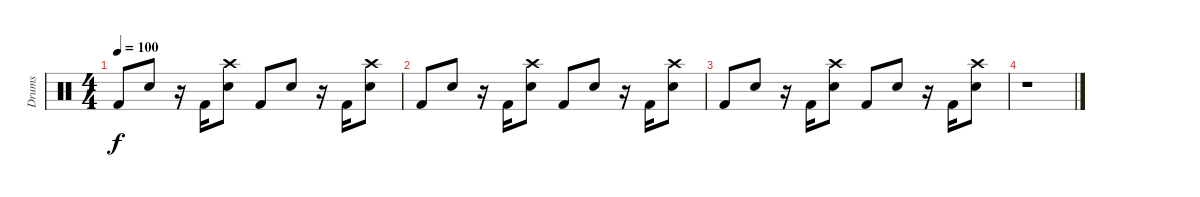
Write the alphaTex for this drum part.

\track ("Drums" "Drums") {instrument percussion}
\staff {score}
\articulation defaults
\ts (4 4)
\tempo 100
\clef neutral
\ks c "Kick (hit) 2".8{dy f} "Snare (hit) 2".8
r.16 "Kick (hit) 2".16 ("Crash high (hit)" "Snare (hit) 2").8 "Kick (hit) 2".8 "Snare (hit) 2".8 r.16 "Kick (hit) 2".16 ("Crash high (hit)" "Snare (hit) 2").8 |
"Kick (hit) 2".8{volume 0} "Snare (hit) 2".8 r.16 "Kick (hit) 2".16 ("Crash high (hit)" "Snare (hit) 2").8 "Kick (hit) 2".8 "Snare (hit) 2".8 r.16 "Kick (hit) 2".16 ("Crash high (hit)" "Snare (hit) 2").8 |
"Kick (hit) 2".8 "Snare (hit) 2".8 r.16 "Kick (hit) 2".16 ("Crash high (hit)" "Snare (hit) 2").8 "Kick (hit) 2".8 "Snare (hit) 2".8 r.16 "Kick (hit) 2".16 ("Crash high (hit)" "Snare (hit) 2").8 |
r.1
